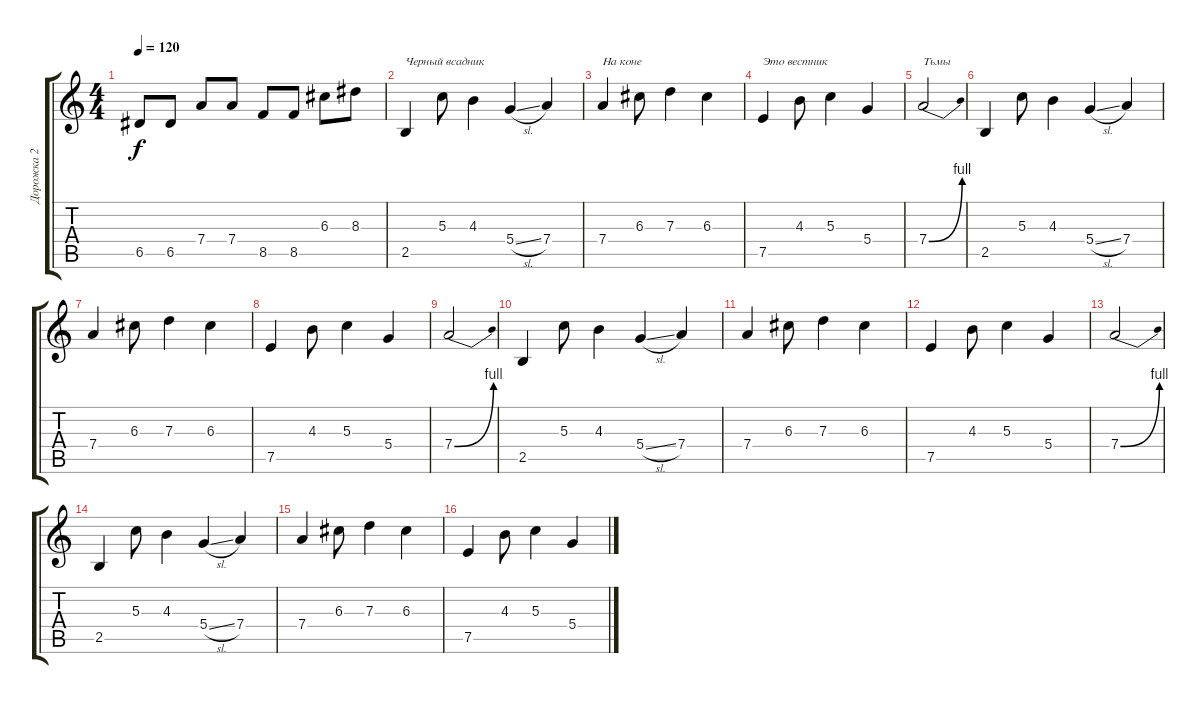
\track ("Дорожка 2" "Дорожка 2") {instrument distortionguitar}
\staff {score tabs}
\tuning (E4 B3 G3 D3 A2 E2) {hide}
\ts (4 4)
\tempo 120
\clef g2
\ks c
6.5.8{dy f} 6.5.8 7.4.8 7.4.8 8.5.8 8.5.8 6.3.8 8.3.8 |
2.5.4{txt "Черный всадник"} 5.3.8 4.3.4 5.4{sl}.4 7.4.4 |
7.4.4{txt "На коне"} 6.3.8 7.3.4 6.3.4 |
7.5.4{txt "Это вестник"} 4.3.8 5.3.4 5.4.4 |
7.4{be (bend 0 0 60 4)}.2{txt "Тьмы"} |
2.5.4 5.3.8 4.3.4 5.4{sl}.4 7.4.4 |
7.4.4 6.3.8 7.3.4 6.3.4 |
7.5.4 4.3.8 5.3.4 5.4.4 |
7.4{be (bend 0 0 60 4)}.2 |
2.5.4 5.3.8 4.3.4 5.4{sl}.4 7.4.4 |
7.4.4 6.3.8 7.3.4 6.3.4 |
7.5.4 4.3.8 5.3.4 5.4.4 |
7.4{be (bend 0 0 60 4)}.2 |
2.5.4 5.3.8 4.3.4 5.4{sl}.4 7.4.4 |
7.4.4 6.3.8 7.3.4 6.3.4 |
7.5.4 4.3.8 5.3.4 5.4.4
